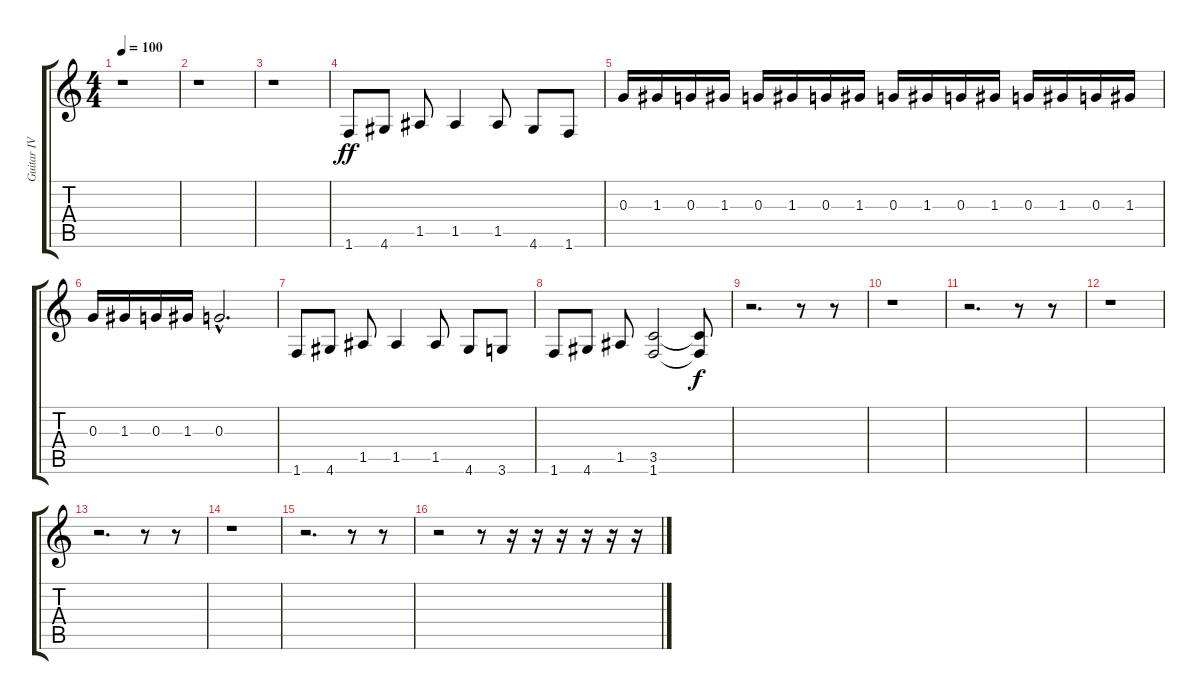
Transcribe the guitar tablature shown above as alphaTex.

\track ("Guitar IV" "Guitar IV") {instrument electricbasspick}
\staff {score tabs}
\tuning (E4 B3 G3 D3 A2 E2) {hide}
\ts (4 4)
\tempo 100
\clef g2
\ks c
r.1{dy ff instrument electricbasspick} |
r.1 |
r.1 |
1.6.8 4.6.8 1.5.8 1.5.4 1.5.8 4.6.8 1.6.8 |
0.3.16 1.3.16 0.3.16 1.3.16 0.3.16 1.3.16 0.3.16 1.3.16 0.3.16 1.3.16 0.3.16 1.3.16 0.3.16 1.3.16 0.3.16 1.3.16 |
0.3.16 1.3.16 0.3.16 1.3.16 0.3{hac}.2{d} |
1.6.8 4.6.8 1.5.8 1.5.4 1.5.8 4.6.8 3.6.8 |
1.6.8 4.6.8 1.5.8 (3.5 1.6).2 (3.5{t} 1.6{t}).8{dy f} |
r.2{d} r.8 r.8 |
r.1 |
r.2{d} r.8 r.8 |
r.1 |
r.2{d} r.8 r.8 |
r.1 |
r.2{d} r.8 r.8 |
r.2 r.8 r.16 r.16 r.16 r.16 r.16 r.16
